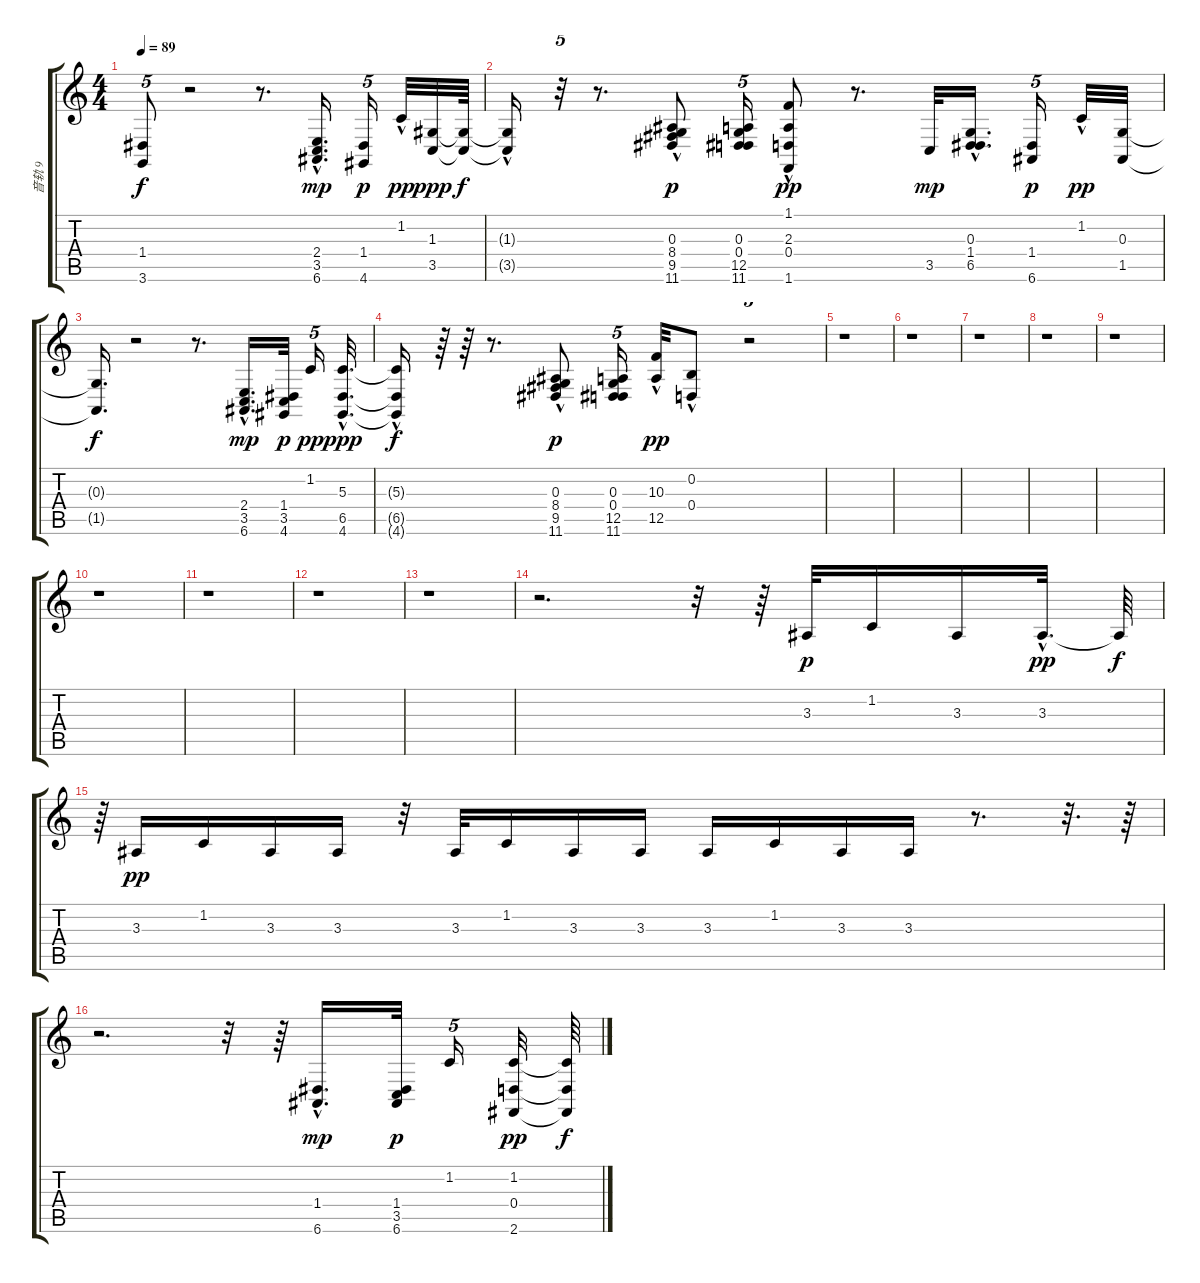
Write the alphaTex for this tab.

\track ("音轨 9" "音轨 9") {instrument brasssection}
\staff {score tabs}
\tuning (E4 B3 G3 D3 A2 E2) {hide}
\ts (4 4)
\tempo 89
\clef g2
\ks c
(1.4{t} 3.6{t}).8{tu (5 4) dy f} r.2 r.8{d} (2.4{hac} 3.5{hac} 6.6{hac}).16{d dy mp} (1.4 4.6).16{tu (5 4) dy p} 1.2{hac}.32{dy pp} (1.3 3.5).32{dy ppp} (1.3{t} 3.5{t}).64{dy f} |
(1.3{hac t} 3.5{hac t}).16 r.32{tu (5 4)} r.8{d} (0.3 8.4{hac} 9.5{hac} 11.6{hac}).8{dy p} (0.3 0.4 12.5 11.6).16{tu (5 4)} (1.1{hac} 2.3{hac} 0.4{hac} 1.6).8{dy pp} r.8{d} 3.5.32{dy mp} (0.3{hac} 1.4{hac} 6.5{hac}).16{d} (1.4 6.6).16{tu (5 4) dy p} 1.2{hac}.32{dy pp} (0.3 1.5).32 |
(0.3{t} 1.5{t}).16{d dy f} r.2 r.8{d} (2.4{hac} 3.5{hac} 6.6{hac}).16{d dy mp} (1.4 3.5 4.6).32{dy p} 1.2.16{tu (5 4) dy pp} (5.3{hac} 6.5{hac} 4.6{hac}).32{d dy ppp} |
(5.3{hac t} 6.5{hac t} 4.6{hac t}).16{dy f} r.64 r.64 r.8{d} (0.3 8.4{hac} 9.5{hac} 11.6{hac}).8{dy p} (0.3 0.4 12.5 11.6).16{tu (5 4)} (10.3{hac} 12.5{hac}).32{dy pp} (0.2{hac} 0.4).8 r.2{tu (5 4)} |
r.1 |
r.1 |
r.1 |
r.1 |
r.1 |
r.1 |
r.1 |
r.1 |
r.1 |
r.2{d} r.32 r.64 3.3.32{dy p} 1.2.16 3.3.16 3.3{hac}.32{d dy pp} 3.3{t}.64{dy f} |
r.64 3.3.16{dy pp} 1.2.16 3.3.16 3.3.16 r.32 3.3.32 1.2.16 3.3.16 3.3.16 3.3.16 1.2.16 3.3.16 3.3.16 r.8{d} r.32{d} r.64 |
r.2{d} r.32 r.64 (1.4{hac} 6.6{hac}).16{d dy mp} (1.4 3.5 6.6).32{dy p} 1.2.16{tu (5 4)} (1.2 0.4 2.6).32{dy pp} (1.2{t} 0.4{t} 2.6{t}).64{dy f}
